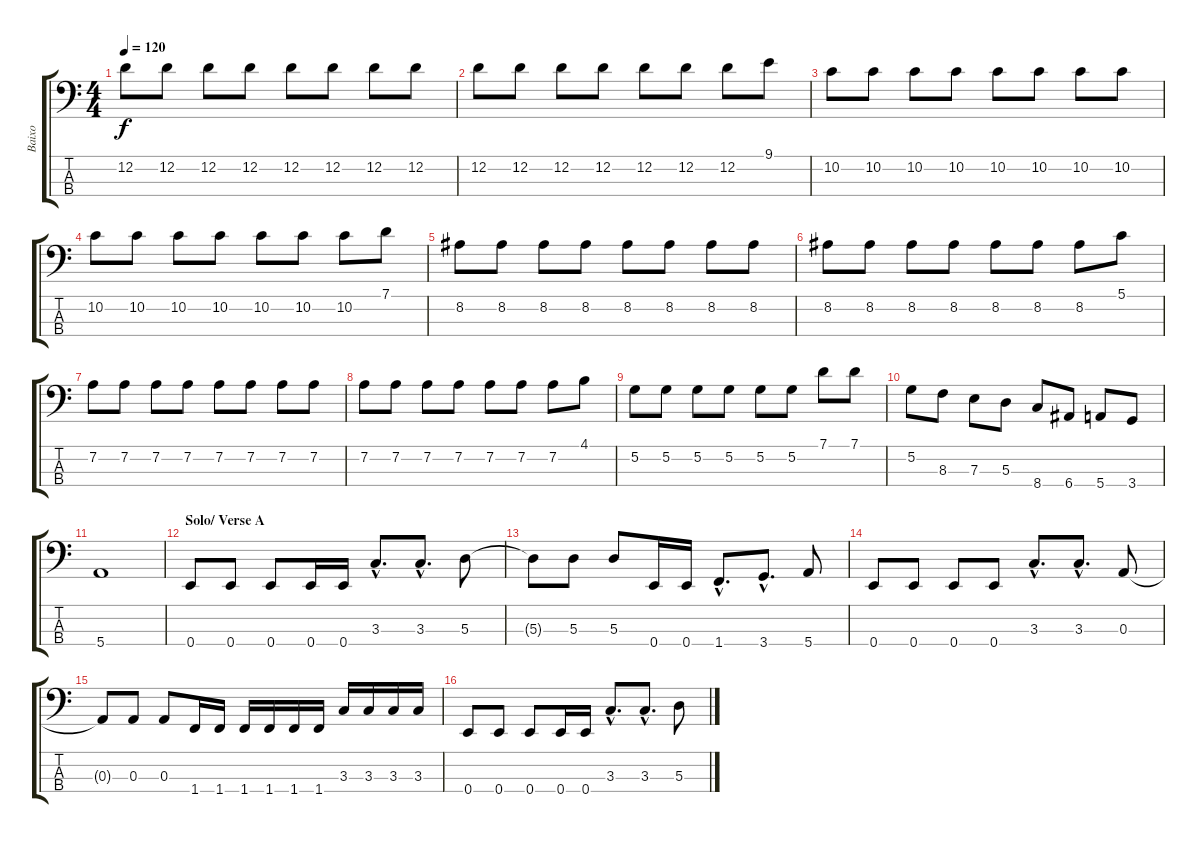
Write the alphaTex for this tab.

\track ("Baixo" "Baixo") {instrument electricbassfinger}
\staff {score tabs}
\tuning (G2 D2 A1 E1) {hide}
\ts (4 4)
\tempo 120
\clef f4
\ks c
12.2.8{dy f} 12.2.8 12.2.8 12.2.8 12.2.8 12.2.8 12.2.8 12.2.8 |
12.2.8 12.2.8 12.2.8 12.2.8 12.2.8 12.2.8 12.2.8 9.1.8 |
10.2.8 10.2.8 10.2.8 10.2.8 10.2.8 10.2.8 10.2.8 10.2.8 |
10.2.8 10.2.8 10.2.8 10.2.8 10.2.8 10.2.8 10.2.8 7.1.8 |
8.2.8 8.2.8 8.2.8 8.2.8 8.2.8 8.2.8 8.2.8 8.2.8 |
8.2.8 8.2.8 8.2.8 8.2.8 8.2.8 8.2.8 8.2.8 5.1.8 |
7.2.8 7.2.8 7.2.8 7.2.8 7.2.8 7.2.8 7.2.8 7.2.8 |
7.2.8 7.2.8 7.2.8 7.2.8 7.2.8 7.2.8 7.2.8 4.1.8 |
5.2.8 5.2.8 5.2.8 5.2.8 5.2.8 5.2.8 7.1.8 7.1.8 |
5.2.8 8.3.8 7.3.8 5.3.8 8.4.8 6.4.8 5.4.8 3.4.8 |
5.4.1 |
\section ("" "Solo/ Verse A")
0.4.8 0.4.8 0.4.8 0.4.16 0.4.16 3.3{hac}.8{d} 3.3{hac}.8{d} 5.3.8 |
5.3{t}.8 5.3.8 5.3.8 0.4.16 0.4.16 1.4{hac}.8{d} 3.4{hac}.8{d} 5.4.8 |
0.4.8 0.4.8 0.4.8 0.4.8 3.3{hac}.8{d} 3.3{hac}.8{d} 0.3.8 |
0.3{t}.8 0.3.8 0.3.8 1.4.16 1.4.16 1.4.16 1.4.16 1.4.16 1.4.16 3.3.16 3.3.16 3.3.16 3.3.16 |
0.4.8 0.4.8 0.4.8 0.4.16 0.4.16 3.3{hac}.8{d} 3.3{hac}.8{d} 5.3.8
